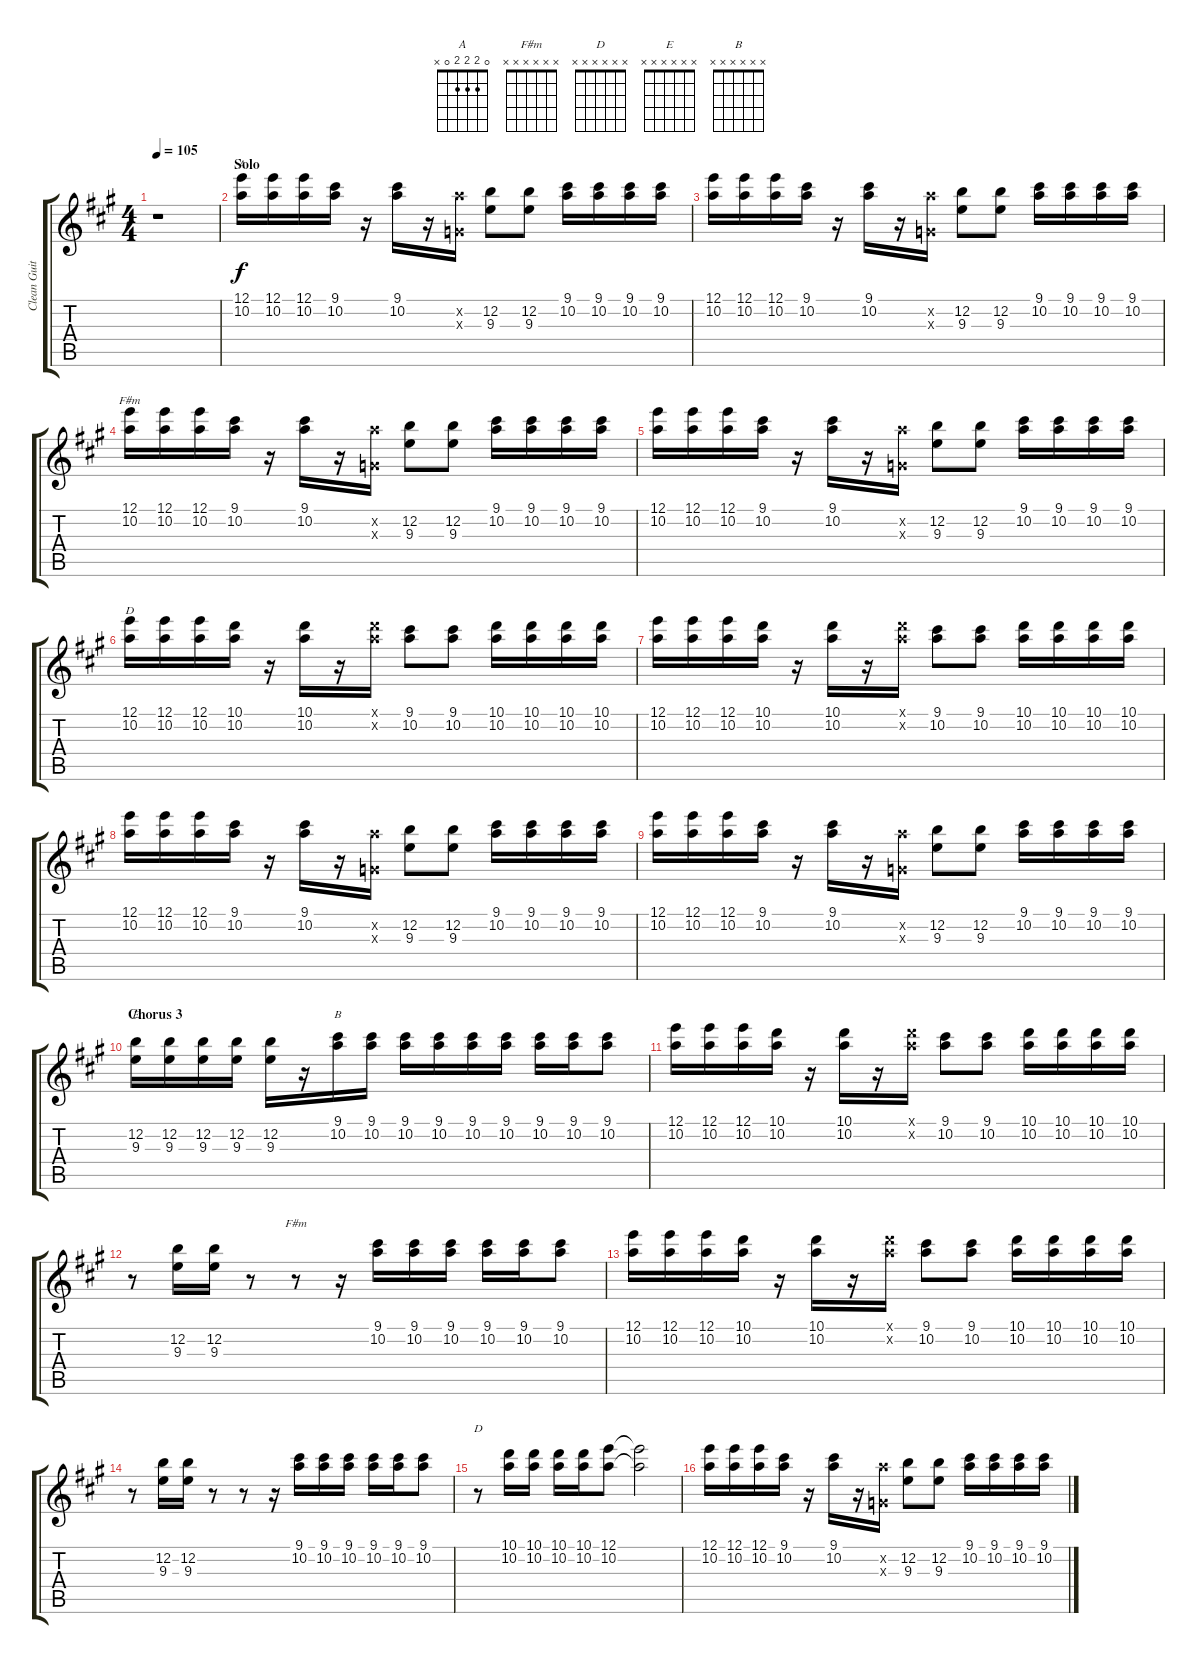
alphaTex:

\track ("Clean Guitar 1" "Clean Guit") {instrument electricguitarclean}
\staff {score tabs}
\tuning (E4 B3 G3 D3 A2 E2) {hide}
\chord ("A" 0 2 2 2 0 x)
\chord ("F#m" 2 2 2 4 4 2) {barre 2}
\chord ("D" 2 3 2 0 x x) {barre 2}
\chord ("E" x x x x x x)
\chord ("B" x x x x x x)
\chord ("F#m" x x x x x x)
\chord ("D" x x x x x x)
\ts (4 4)
\tempo 105
\clef g2
\ks a
r.1{dy f} |
\section ("" "Solo")
(12.1 10.2).16{ch "A"} (12.1 10.2).16 (12.1 10.2).16 (9.1 10.2).16 r.16 (9.1 10.2).16 r.16 (10.2{x} 0.3{x}).16 (12.2 9.3).8 (12.2 9.3).8 (9.1 10.2).16 (9.1 10.2).16 (9.1 10.2).16 (9.1 10.2).16 |
(12.1 10.2).16 (12.1 10.2).16 (12.1 10.2).16 (9.1 10.2).16 r.16 (9.1 10.2).16 r.16 (10.2{x} 0.3{x}).16 (12.2 9.3).8 (12.2 9.3).8 (9.1 10.2).16 (9.1 10.2).16 (9.1 10.2).16 (9.1 10.2).16 |
(12.1 10.2).16{ch "F#m"} (12.1 10.2).16 (12.1 10.2).16 (9.1 10.2).16 r.16 (9.1 10.2).16 r.16 (10.2{x} 0.3{x}).16 (12.2 9.3).8 (12.2 9.3).8 (9.1 10.2).16 (9.1 10.2).16 (9.1 10.2).16 (9.1 10.2).16 |
(12.1 10.2).16 (12.1 10.2).16 (12.1 10.2).16 (9.1 10.2).16 r.16 (9.1 10.2).16 r.16 (10.2{x} 0.3{x}).16 (12.2 9.3).8 (12.2 9.3).8 (9.1 10.2).16 (9.1 10.2).16 (9.1 10.2).16 (9.1 10.2).16 |
(12.1 10.2).16{ch "D"} (12.1 10.2).16 (12.1 10.2).16 (10.1 10.2).16 r.16 (10.1 10.2).16 r.16 (10.1{x} 10.2{x}).16 (9.1 10.2).8 (9.1 10.2).8 (10.1 10.2).16 (10.1 10.2).16 (10.1 10.2).16 (10.1 10.2).16 |
(12.1 10.2).16 (12.1 10.2).16 (12.1 10.2).16 (10.1 10.2).16 r.16 (10.1 10.2).16 r.16 (10.1{x} 10.2{x}).16 (9.1 10.2).8 (9.1 10.2).8 (10.1 10.2).16 (10.1 10.2).16 (10.1 10.2).16 (10.1 10.2).16 |
(12.1 10.2).16 (12.1 10.2).16 (12.1 10.2).16 (9.1 10.2).16 r.16 (9.1 10.2).16 r.16 (10.2{x} 0.3{x}).16 (12.2 9.3).8 (12.2 9.3).8 (9.1 10.2).16 (9.1 10.2).16 (9.1 10.2).16 (9.1 10.2).16 |
(12.1 10.2).16 (12.1 10.2).16 (12.1 10.2).16 (9.1 10.2).16 r.16 (9.1 10.2).16 r.16 (10.2{x} 0.3{x}).16 (12.2 9.3).8 (12.2 9.3).8 (9.1 10.2).16 (9.1 10.2).16 (9.1 10.2).16 (9.1 10.2).16 |
\section ("" "Chorus 3")
(12.2 9.3).16{ch "E"} (12.2 9.3).16 (12.2 9.3).16 (12.2 9.3).16 (12.2 9.3).16 r.16 (9.1 10.2).16{ch "B"} (9.1 10.2).16 (9.1 10.2).16 (9.1 10.2).16 (9.1 10.2).16 (9.1 10.2).16 (9.1 10.2).16 (9.1 10.2).16 (9.1 10.2).8 |
(12.1 10.2).16 (12.1 10.2).16 (12.1 10.2).16 (10.1 10.2).16 r.16 (10.1 10.2).16 r.16 (10.1{x} 10.2{x}).16 (9.1 10.2).8 (9.1 10.2).8 (10.1 10.2).16 (10.1 10.2).16 (10.1 10.2).16 (10.1 10.2).16 |
r.8 (12.2 9.3).16 (12.2 9.3).16 r.8 r.8{ch "F#m"} r.16 (9.1 10.2).16 (9.1 10.2).16 (9.1 10.2).16 (9.1 10.2).16 (9.1 10.2).16 (9.1 10.2).8 |
(12.1 10.2).16 (12.1 10.2).16 (12.1 10.2).16 (10.1 10.2).16 r.16 (10.1 10.2).16 r.16 (10.1{x} 10.2{x}).16 (9.1 10.2).8 (9.1 10.2).8 (10.1 10.2).16 (10.1 10.2).16 (10.1 10.2).16 (10.1 10.2).16 |
r.8 (12.2 9.3).16 (12.2 9.3).16 r.8 r.8 r.16 (9.1 10.2).16 (9.1 10.2).16 (9.1 10.2).16 (9.1 10.2).16 (9.1 10.2).16 (9.1 10.2).8 |
r.8{ch "D"} (10.1 10.2).16 (10.1 10.2).16 (10.1 10.2).16 (10.1 10.2).16 (12.1 10.2).8 (12.1{t} 10.2{t}).2 |
(12.1 10.2).16 (12.1 10.2).16 (12.1 10.2).16 (9.1 10.2).16 r.16 (9.1 10.2).16 r.16 (10.2{x} 0.3{x}).16 (12.2 9.3).8 (12.2 9.3).8 (9.1 10.2).16 (9.1 10.2).16 (9.1 10.2).16 (9.1 10.2).16
